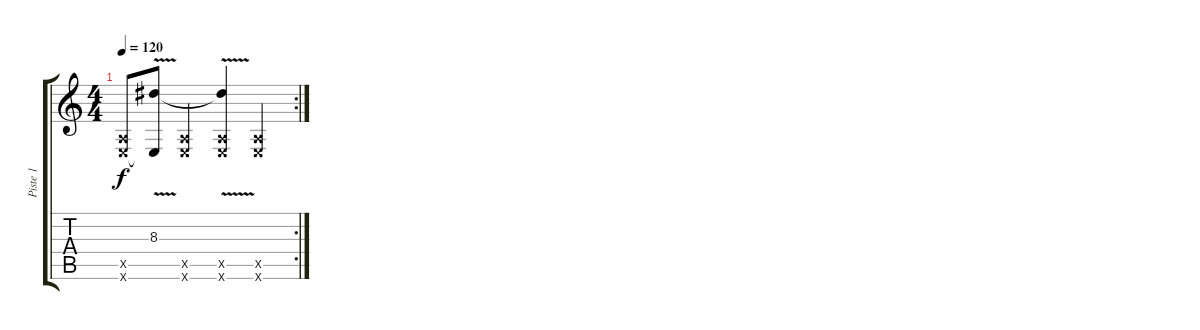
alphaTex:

\track ("Piste 1" "Piste 1") {instrument acousticguitarnylon}
\staff {score tabs}
\tuning (E4 B3 G3 D3 A2 E2) {hide}
\rc 2
\ts (4 4)
\tempo 120
\clef g2
\ks c
(0.5{x} 0.6{x}).8{dy f} (8.3{v} 0.6{t}).8 (0.5{x} 0.6{x}).4 (8.3{t} 0.5{x} 0.6{x}).4 (0.5{x} 0.6{x}).4
